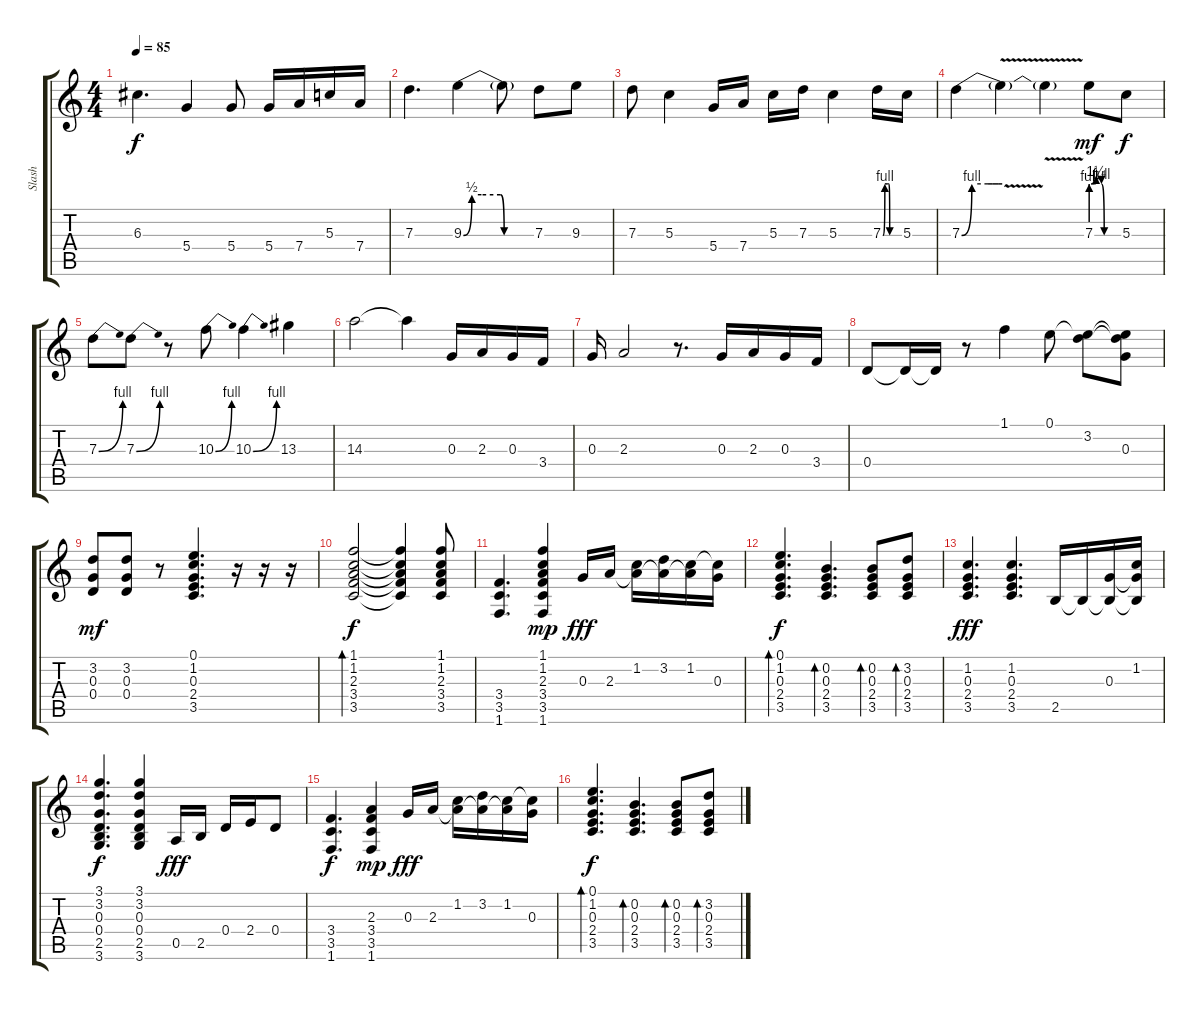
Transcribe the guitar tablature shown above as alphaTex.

\track ("Slash" "Slash") {instrument electricguitarjazz}
\staff {score tabs}
\tuning (E4 B3 G3 D3 A2 E2) {hide}
\ts (4 4)
\tempo 85
\clef g2
\ks c
6.3.4{d dy f} 5.4.4 5.4.8 5.4.16 7.4.16 5.3.16 7.4.16 |
7.3.4{d} 9.3{be (custom 0 0 7 2 15 2 31 2 34 0 45 0 60 0)}.4 9.3{t}.8 7.3.8 9.3.8 |
7.3.8 5.3.4 5.4.16 7.4.16 5.3.16 7.3.16 5.3.4 7.3{be (custom 0 0 7 4 15 4 22 4 25 0 40 0 60 0)}.16 5.3.16 |
7.3{be (custom 0 0 15 4 39 4 46 4 54 4 60 4)}.4 7.3{v t}.4 7.3{t}.4 7.3{be (custom 0 4 8 4 11 5 16 5 23 4 29 0 60 0)}.8{dy mf} 5.3.8{dy f} |
7.3{be (bend 0 0 60 4)}.8 7.3{be (bend 0 0 60 4)}.8 r.8 10.3{be (bend 0 0 60 4)}.8 10.3{be (bend 0 0 60 4)}.4 13.3.4 |
14.3.2 14.3{t}.4 0.3.16{volume 7} 2.3.16 0.3.16 3.4.16 |
0.3.16 2.3.2 r.8{d} 0.3.16 2.3.16 0.3.16 3.4.16 |
0.4.8 0.4{t}.16 0.4{t}.16 r.8 1.1.4 0.1.8 (0.1{t} 3.2).8 (0.1{t} 3.2{t} 0.3).8 |
(3.2 0.3 0.4).8{dy mf} (3.2 0.3 0.4).8 r.8 (0.1 1.2 0.3 2.4 3.5).4{d} r.16 r.16 r.16 |
(1.1 1.2 2.3 3.4 3.5).2{bd 60 dy f} (1.1{t} 1.2{t} 2.3{t} 3.4{t} 3.5{t}).4 (1.1 1.2 2.3 3.4 3.5).8 |
(3.4 3.5 1.6).4{d} (1.1 1.2 2.3 3.4 3.5 1.6).4{dy mp} 0.3.16{dy fff} 2.3.16 (1.2 2.3{t}).16 (3.2 2.3{t}).16 (1.2 2.3{t}).16 (1.2{t} 0.3).16 |
(0.1 1.2 0.3 2.4 3.5).4{d bd 60 dy f} (0.2 0.3 2.4 3.5).4{d bd 60} (0.2 0.3 2.4 3.5).8{bd 60} (3.2 0.3 2.4 3.5).8{bd 60} |
(1.2 0.3 2.4 3.5).4{d dy fff} (1.2 0.3 2.4 3.5).4{d} 2.5.16 2.5{t}.16 (0.3 2.5{t}).16 (1.2 0.3{t} 2.5{t}).16 |
(3.1 3.2 0.3 0.4 2.5 3.6).4{d dy f} (3.1 3.2 0.3 0.4 2.5 3.6).4 0.5.16{dy fff} 2.5.16 0.4.16 2.4.16 0.4.8 |
(3.4 3.5 1.6).4{d dy f} (2.3 3.4 3.5 1.6).4{dy mp} 0.3.16{dy fff} 2.3.16 (1.2 2.3{t}).16 (3.2 2.3{t}).16 (1.2 2.3{t}).16 (1.2{t} 0.3).16 |
(0.1 1.2 0.3 2.4 3.5).4{d bd 60 dy f} (0.2 0.3 2.4 3.5).4{d bd 60} (0.2 0.3 2.4 3.5).8{bd 60} (3.2 0.3 2.4 3.5).8{bd 60}
